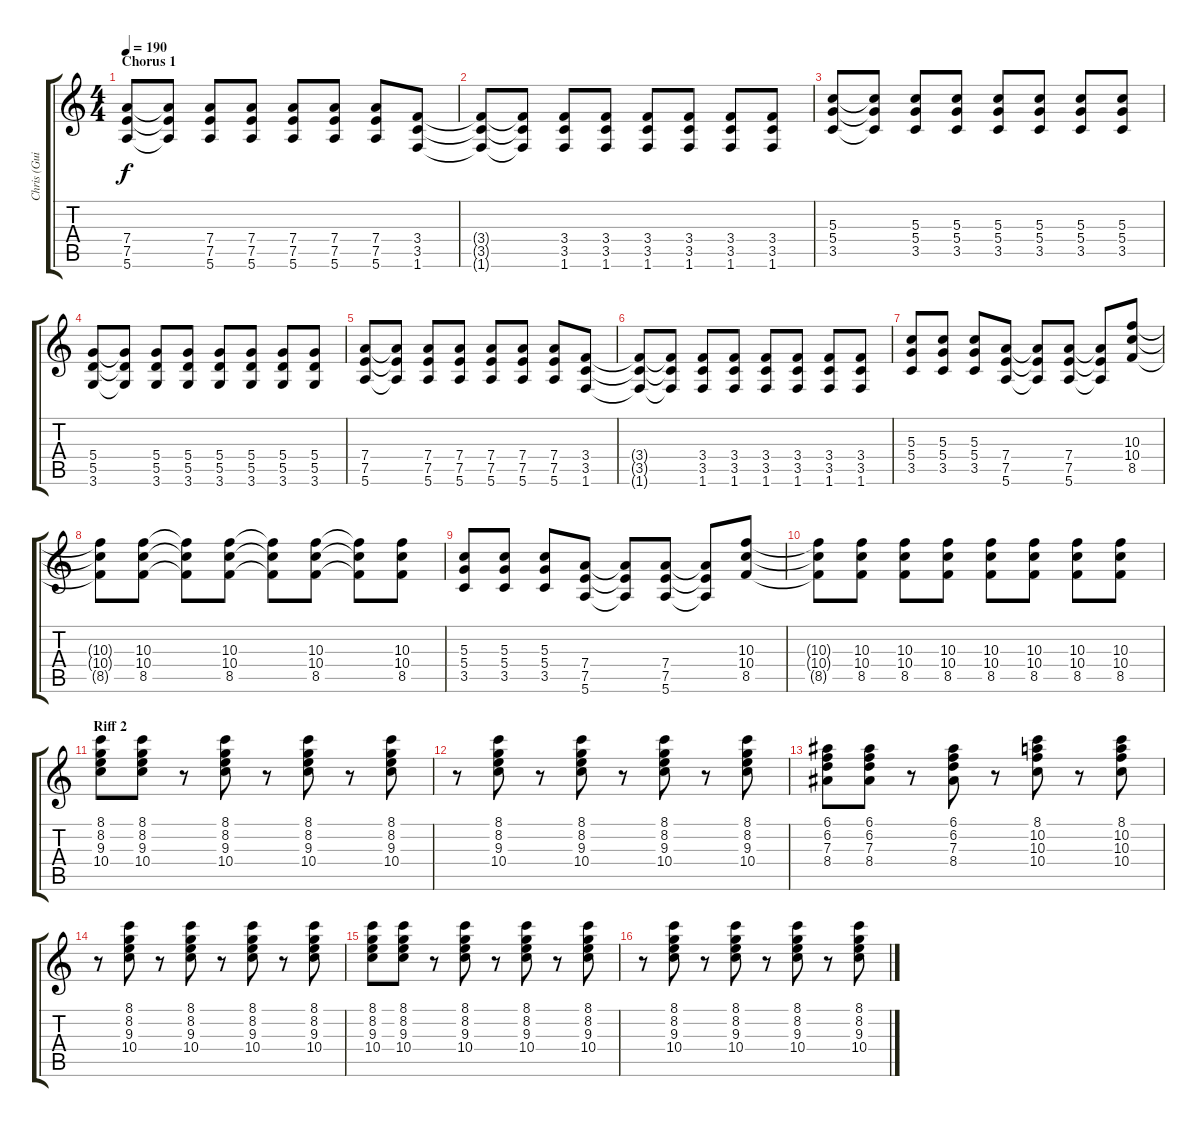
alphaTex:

\track ("Chris (Guitar)" "Chris (Gui") {instrument electricguitarclean}
\staff {score tabs}
\tuning (E4 B3 G3 D3 A2 E2) {hide}
\ts (4 4)
\section ("" "Chorus 1")
\tempo 190
\clef g2
\ks c
(7.4 7.5 5.6).8{dy f instrument distortionguitar} (7.4{t} 7.5{t} 5.6{t}).8 (7.4 7.5 5.6).8 (7.4 7.5 5.6).8 (7.4 7.5 5.6).8 (7.4 7.5 5.6).8 (7.4 7.5 5.6).8 (3.4 3.5 1.6).8 |
(3.4{t} 3.5{t} 1.6{t}).8{instrument distortionguitar} (3.4{t} 3.5{t} 1.6{t}).8 (3.4 3.5 1.6).8 (3.4 3.5 1.6).8 (3.4 3.5 1.6).8 (3.4 3.5 1.6).8 (3.4 3.5 1.6).8 (3.4 3.5 1.6).8 |
(5.3 5.4 3.5).8{instrument distortionguitar} (5.3{t} 5.4{t} 3.5{t}).8 (5.3 5.4 3.5).8 (5.3 5.4 3.5).8 (5.3 5.4 3.5).8 (5.3 5.4 3.5).8 (5.3 5.4 3.5).8 (5.3 5.4 3.5).8 |
(5.4 5.5 3.6).8{instrument distortionguitar} (5.4{t} 5.5{t} 3.6{t}).8 (5.4 5.5 3.6).8 (5.4 5.5 3.6).8 (5.4 5.5 3.6).8 (5.4 5.5 3.6).8 (5.4 5.5 3.6).8 (5.4 5.5 3.6).8 |
(7.4 7.5 5.6).8{instrument distortionguitar} (7.4{t} 7.5{t} 5.6{t}).8 (7.4 7.5 5.6).8 (7.4 7.5 5.6).8 (7.4 7.5 5.6).8 (7.4 7.5 5.6).8 (7.4 7.5 5.6).8 (3.4 3.5 1.6).8 |
(3.4{t} 3.5{t} 1.6{t}).8{instrument distortionguitar} (3.4{t} 3.5{t} 1.6{t}).8 (3.4 3.5 1.6).8 (3.4 3.5 1.6).8 (3.4 3.5 1.6).8 (3.4 3.5 1.6).8 (3.4 3.5 1.6).8 (3.4 3.5 1.6).8 |
(5.3 5.4 3.5).8{instrument distortionguitar} (5.3 5.4 3.5).8 (5.3 5.4 3.5).8 (7.4 7.5 5.6).8 (7.4{t} 7.5{t} 5.6{t}).8 (7.4 7.5 5.6).8 (7.4{t} 7.5{t} 5.6{t}).8 (10.3 10.4 8.5).8 |
(10.3{t} 10.4{t} 8.5{t}).8{instrument distortionguitar} (10.3 10.4 8.5).8 (10.3{t} 10.4{t} 8.5{t}).8 (10.3 10.4 8.5).8 (10.3{t} 10.4{t} 8.5{t}).8 (10.3 10.4 8.5).8 (10.3{t} 10.4{t} 8.5{t}).8 (10.3 10.4 8.5).8 |
(5.3 5.4 3.5).8{instrument distortionguitar} (5.3 5.4 3.5).8 (5.3 5.4 3.5).8 (7.4 7.5 5.6).8 (7.4{t} 7.5{t} 5.6{t}).8 (7.4 7.5 5.6).8 (7.4{t} 7.5{t} 5.6{t}).8 (10.3 10.4 8.5).8 |
(10.3{t} 10.4{t} 8.5{t}).8{instrument distortionguitar} (10.3 10.4 8.5).8 (10.3 10.4 8.5).8 (10.3 10.4 8.5).8 (10.3 10.4 8.5).8 (10.3 10.4 8.5).8 (10.3 10.4 8.5).8 (10.3 10.4 8.5).8 |
\section ("" "Riff 2")
(8.1 8.2 9.3 10.4).8{instrument electricguitarclean} (8.1 8.2 9.3 10.4).8 r.8 (8.1 8.2 9.3 10.4).8 r.8 (8.1 8.2 9.3 10.4).8 r.8 (8.1 8.2 9.3 10.4).8 |
r.8 (8.1 8.2 9.3 10.4).8 r.8 (8.1 8.2 9.3 10.4).8 r.8 (8.1 8.2 9.3 10.4).8 r.8 (8.1 8.2 9.3 10.4).8 |
(6.1 6.2 7.3 8.4).8 (6.1 6.2 7.3 8.4).8 r.8 (6.1 6.2 7.3 8.4).8 r.8 (8.1 10.2 10.3 10.4).8 r.8 (8.1 10.2 10.3 10.4).8 |
r.8 (8.1 8.2 9.3 10.4).8 r.8 (8.1 8.2 9.3 10.4).8 r.8 (8.1 8.2 9.3 10.4).8 r.8 (8.1 8.2 9.3 10.4).8 |
(8.1 8.2 9.3 10.4).8 (8.1 8.2 9.3 10.4).8 r.8 (8.1 8.2 9.3 10.4).8 r.8 (8.1 8.2 9.3 10.4).8 r.8 (8.1 8.2 9.3 10.4).8 |
r.8 (8.1 8.2 9.3 10.4).8 r.8 (8.1 8.2 9.3 10.4).8 r.8 (8.1 8.2 9.3 10.4).8 r.8 (8.1 8.2 9.3 10.4).8
